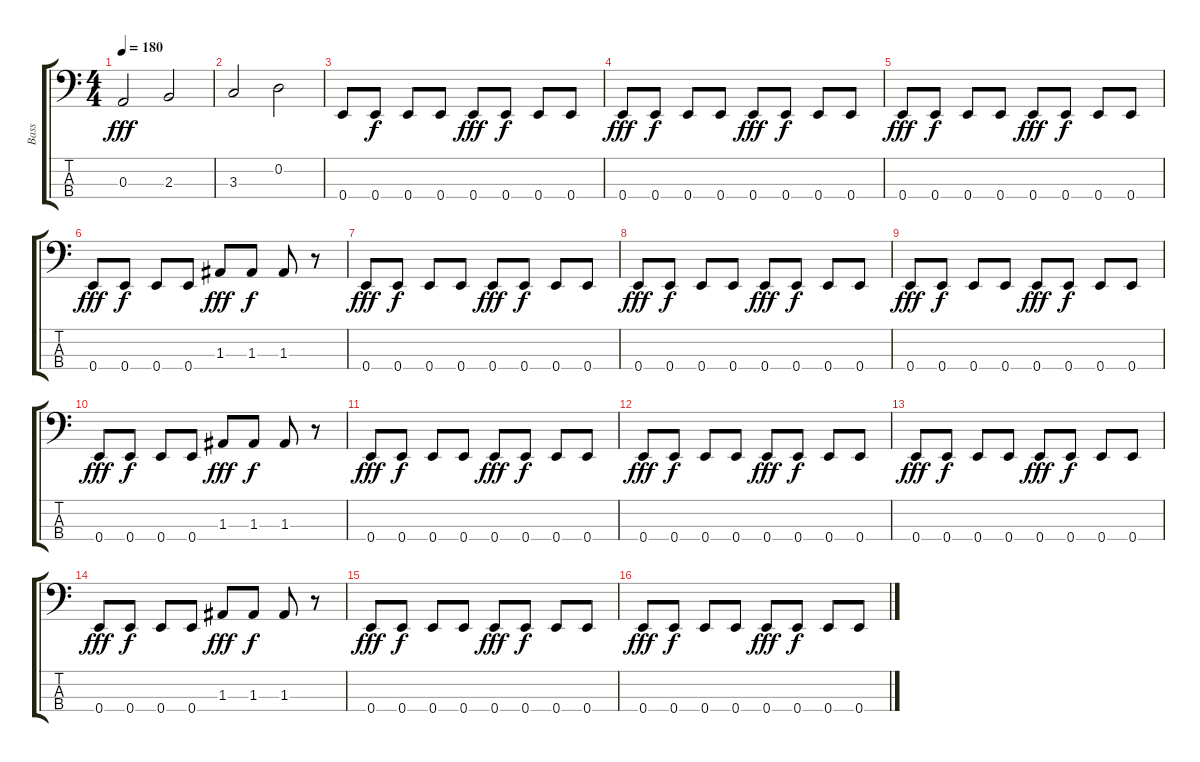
\track ("Bass" "Bass") {instrument electricbasspick}
\staff {score tabs}
\tuning (G2 D2 A1 E1) {hide}
\ts (4 4)
\tempo 180
\clef f4
\ks c
0.3.2{dy fff} 2.3.2 |
3.3.2 0.2.2 |
0.4.8 0.4.8{dy f} 0.4.8 0.4.8 0.4.8{dy fff} 0.4.8{dy f} 0.4.8 0.4.8 |
0.4.8{dy fff} 0.4.8{dy f} 0.4.8 0.4.8 0.4.8{dy fff} 0.4.8{dy f} 0.4.8 0.4.8 |
0.4.8{dy fff} 0.4.8{dy f} 0.4.8 0.4.8 0.4.8{dy fff} 0.4.8{dy f} 0.4.8 0.4.8 |
0.4.8{dy fff} 0.4.8{dy f} 0.4.8 0.4.8 1.3.8{dy fff} 1.3.8{dy f} 1.3.8 r.8 |
0.4.8{dy fff} 0.4.8{dy f} 0.4.8 0.4.8 0.4.8{dy fff} 0.4.8{dy f} 0.4.8 0.4.8 |
0.4.8{dy fff} 0.4.8{dy f} 0.4.8 0.4.8 0.4.8{dy fff} 0.4.8{dy f} 0.4.8 0.4.8 |
0.4.8{dy fff} 0.4.8{dy f} 0.4.8 0.4.8 0.4.8{dy fff} 0.4.8{dy f} 0.4.8 0.4.8 |
0.4.8{dy fff} 0.4.8{dy f} 0.4.8 0.4.8 1.3.8{dy fff} 1.3.8{dy f} 1.3.8 r.8 |
0.4.8{dy fff} 0.4.8{dy f} 0.4.8 0.4.8 0.4.8{dy fff} 0.4.8{dy f} 0.4.8 0.4.8 |
0.4.8{dy fff} 0.4.8{dy f} 0.4.8 0.4.8 0.4.8{dy fff} 0.4.8{dy f} 0.4.8 0.4.8 |
0.4.8{dy fff} 0.4.8{dy f} 0.4.8 0.4.8 0.4.8{dy fff} 0.4.8{dy f} 0.4.8 0.4.8 |
0.4.8{dy fff} 0.4.8{dy f} 0.4.8 0.4.8 1.3.8{dy fff} 1.3.8{dy f} 1.3.8 r.8 |
0.4.8{dy fff} 0.4.8{dy f} 0.4.8 0.4.8 0.4.8{dy fff} 0.4.8{dy f} 0.4.8 0.4.8 |
0.4.8{dy fff} 0.4.8{dy f} 0.4.8 0.4.8 0.4.8{dy fff} 0.4.8{dy f} 0.4.8 0.4.8
